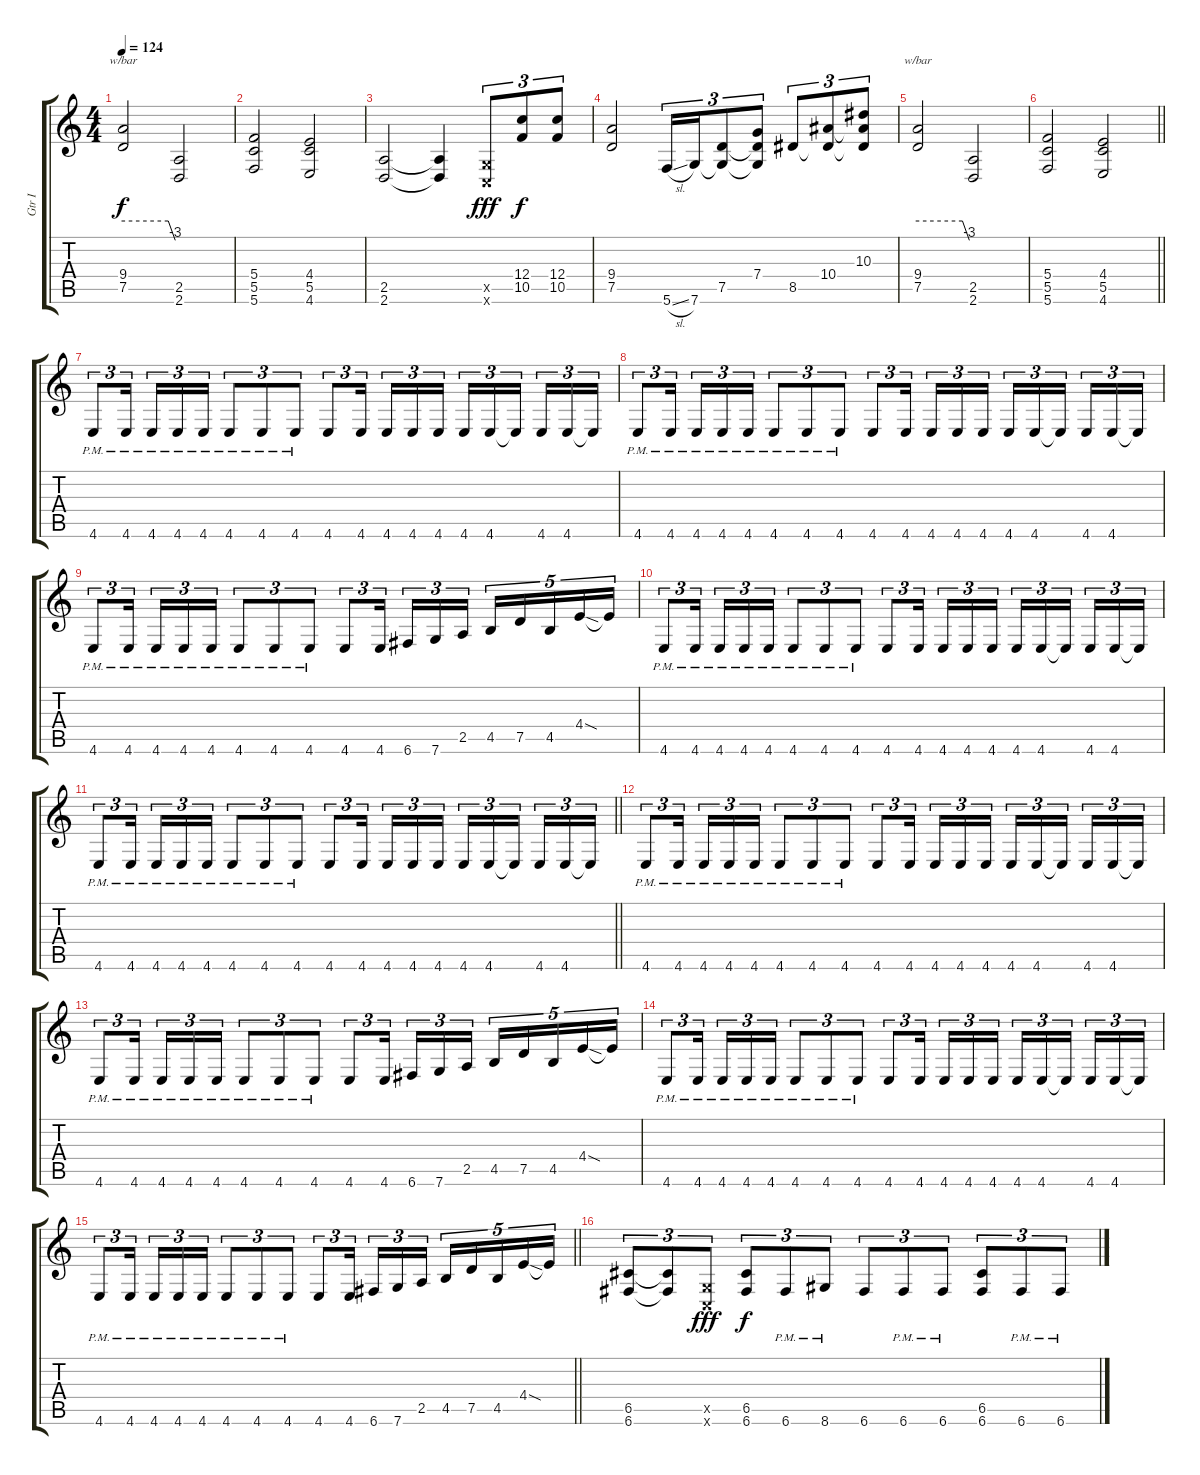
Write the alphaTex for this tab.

\track ("Gtr I" "Gtr I") {instrument overdrivenguitar}
\staff {score tabs}
\tuning (D4 A3 F3 C3 G2 C2) {hide}
\ts (4 4)
\tempo 124
\clef g2
\ks c
(9.4 7.5).2{tbe (custom default 0 0 52 0 60 -12) dy f} (2.5 2.6).2 |
(5.4 5.5 5.6).2 (4.4 5.5 4.6).2 |
(2.5 2.6).2 (2.5{t} 2.6{t}).4 (0.5{x} 0.6{x}).8{tu (3 2) dy fff} (12.4 10.5).8{tu (3 2) dy f} (12.4 10.5).8{tu (3 2)} |
(9.4 7.5).2 5.6{sl}.16{tu (3 2)} 7.6.16{tu (3 2)} (7.5 7.6{t}).8{tu (3 2)} (7.4 7.5{t} 7.6{t}).8{tu (3 2)} 8.5.8{tu (3 2)} (10.4 8.5{t}).8{tu (3 2)} (10.3 10.4{t} 8.5{t}).8{tu (3 2)} |
(9.4 7.5).2{tbe (custom default 0 0 52 0 60 -12)} (2.5 2.6).2 |
\barLineRight lightlight
(5.4 5.5 5.6).2 (4.4 5.5 4.6).2 |
4.6{pm}.8{tu (3 2)} 4.6{pm}.16{tu (3 2) beam splitsecondary} 4.6{pm}.16{tu (3 2)} 4.6{pm}.16{tu (3 2)} 4.6{pm}.16{tu (3 2)} 4.6{pm}.8{tu (3 2)} 4.6{pm}.8{tu (3 2)} 4.6{pm}.8{tu (3 2)} 4.6.8{tu (3 2)} 4.6.16{tu (3 2) beam splitsecondary} 4.6.16{tu (3 2)} 4.6.16{tu (3 2)} 4.6.16{tu (3 2)} 4.6.16{tu (3 2)} 4.6.16{tu (3 2)} 4.6{t}.16{tu (3 2) beam splitsecondary} 4.6.16{tu (3 2)} 4.6.16{tu (3 2)} 4.6{t}.16{tu (3 2)} |
4.6{pm}.8{tu (3 2)} 4.6{pm}.16{tu (3 2) beam splitsecondary} 4.6{pm}.16{tu (3 2)} 4.6{pm}.16{tu (3 2)} 4.6{pm}.16{tu (3 2)} 4.6{pm}.8{tu (3 2)} 4.6{pm}.8{tu (3 2)} 4.6{pm}.8{tu (3 2)} 4.6.8{tu (3 2)} 4.6.16{tu (3 2) beam splitsecondary} 4.6.16{tu (3 2)} 4.6.16{tu (3 2)} 4.6.16{tu (3 2)} 4.6.16{tu (3 2)} 4.6.16{tu (3 2)} 4.6{t}.16{tu (3 2) beam splitsecondary} 4.6.16{tu (3 2)} 4.6.16{tu (3 2)} 4.6{t}.16{tu (3 2)} |
4.6{pm}.8{tu (3 2)} 4.6{pm}.16{tu (3 2) beam splitsecondary} 4.6{pm}.16{tu (3 2)} 4.6{pm}.16{tu (3 2)} 4.6{pm}.16{tu (3 2)} 4.6{pm}.8{tu (3 2)} 4.6{pm}.8{tu (3 2)} 4.6{pm}.8{tu (3 2)} 4.6.8{tu (3 2)} 4.6.16{tu (3 2) beam splitsecondary} 6.6.16{tu (3 2)} 7.6.16{tu (3 2)} 2.5.16{tu (3 2)} 4.5.16{tu (5 4)} 7.5.16{tu (5 4)} 4.5.16{tu (5 4)} 4.4{sod}.16{tu (5 4)} 4.4{t}.16{tu (5 4)} |
4.6{pm}.8{tu (3 2)} 4.6{pm}.16{tu (3 2) beam splitsecondary} 4.6{pm}.16{tu (3 2)} 4.6{pm}.16{tu (3 2)} 4.6{pm}.16{tu (3 2)} 4.6{pm}.8{tu (3 2)} 4.6{pm}.8{tu (3 2)} 4.6{pm}.8{tu (3 2)} 4.6.8{tu (3 2)} 4.6.16{tu (3 2) beam splitsecondary} 4.6.16{tu (3 2)} 4.6.16{tu (3 2)} 4.6.16{tu (3 2)} 4.6.16{tu (3 2)} 4.6.16{tu (3 2)} 4.6{t}.16{tu (3 2) beam splitsecondary} 4.6.16{tu (3 2)} 4.6.16{tu (3 2)} 4.6{t}.16{tu (3 2)} |
\barLineRight lightlight
4.6{pm}.8{tu (3 2)} 4.6{pm}.16{tu (3 2) beam splitsecondary} 4.6{pm}.16{tu (3 2)} 4.6{pm}.16{tu (3 2)} 4.6{pm}.16{tu (3 2)} 4.6{pm}.8{tu (3 2)} 4.6{pm}.8{tu (3 2)} 4.6{pm}.8{tu (3 2)} 4.6.8{tu (3 2)} 4.6.16{tu (3 2) beam splitsecondary} 4.6.16{tu (3 2)} 4.6.16{tu (3 2)} 4.6.16{tu (3 2)} 4.6.16{tu (3 2)} 4.6.16{tu (3 2)} 4.6{t}.16{tu (3 2) beam splitsecondary} 4.6.16{tu (3 2)} 4.6.16{tu (3 2)} 4.6{t}.16{tu (3 2)} |
4.6{pm}.8{tu (3 2)} 4.6{pm}.16{tu (3 2) beam splitsecondary} 4.6{pm}.16{tu (3 2)} 4.6{pm}.16{tu (3 2)} 4.6{pm}.16{tu (3 2)} 4.6{pm}.8{tu (3 2)} 4.6{pm}.8{tu (3 2)} 4.6{pm}.8{tu (3 2)} 4.6.8{tu (3 2)} 4.6.16{tu (3 2) beam splitsecondary} 4.6.16{tu (3 2)} 4.6.16{tu (3 2)} 4.6.16{tu (3 2)} 4.6.16{tu (3 2)} 4.6.16{tu (3 2)} 4.6{t}.16{tu (3 2) beam splitsecondary} 4.6.16{tu (3 2)} 4.6.16{tu (3 2)} 4.6{t}.16{tu (3 2)} |
4.6{pm}.8{tu (3 2)} 4.6{pm}.16{tu (3 2) beam splitsecondary} 4.6{pm}.16{tu (3 2)} 4.6{pm}.16{tu (3 2)} 4.6{pm}.16{tu (3 2)} 4.6{pm}.8{tu (3 2)} 4.6{pm}.8{tu (3 2)} 4.6{pm}.8{tu (3 2)} 4.6.8{tu (3 2)} 4.6.16{tu (3 2) beam splitsecondary} 6.6.16{tu (3 2)} 7.6.16{tu (3 2)} 2.5.16{tu (3 2)} 4.5.16{tu (5 4)} 7.5.16{tu (5 4)} 4.5.16{tu (5 4)} 4.4{sod}.16{tu (5 4)} 4.4{t}.16{tu (5 4)} |
4.6{pm}.8{tu (3 2)} 4.6{pm}.16{tu (3 2) beam splitsecondary} 4.6{pm}.16{tu (3 2)} 4.6{pm}.16{tu (3 2)} 4.6{pm}.16{tu (3 2)} 4.6{pm}.8{tu (3 2)} 4.6{pm}.8{tu (3 2)} 4.6{pm}.8{tu (3 2)} 4.6.8{tu (3 2)} 4.6.16{tu (3 2) beam splitsecondary} 4.6.16{tu (3 2)} 4.6.16{tu (3 2)} 4.6.16{tu (3 2)} 4.6.16{tu (3 2)} 4.6.16{tu (3 2)} 4.6{t}.16{tu (3 2) beam splitsecondary} 4.6.16{tu (3 2)} 4.6.16{tu (3 2)} 4.6{t}.16{tu (3 2)} |
\barLineRight lightlight
4.6{pm}.8{tu (3 2)} 4.6{pm}.16{tu (3 2) beam splitsecondary} 4.6{pm}.16{tu (3 2)} 4.6{pm}.16{tu (3 2)} 4.6{pm}.16{tu (3 2)} 4.6{pm}.8{tu (3 2)} 4.6{pm}.8{tu (3 2)} 4.6{pm}.8{tu (3 2)} 4.6.8{tu (3 2)} 4.6.16{tu (3 2) beam splitsecondary} 6.6.16{tu (3 2)} 7.6.16{tu (3 2)} 2.5.16{tu (3 2)} 4.5.16{tu (5 4)} 7.5.16{tu (5 4)} 4.5.16{tu (5 4)} 4.4{sod}.16{tu (5 4)} 4.4{t}.16{tu (5 4)} |
(6.5 6.6).8{tu (3 2)} (6.5{t} 6.6{t}).8{tu (3 2)} (0.5{x} 0.6{x}).8{tu (3 2) dy fff} (6.5 6.6).8{tu (3 2) dy f} 6.6{pm}.8{tu (3 2)} 8.6{pm}.8{tu (3 2)} 6.6.8{tu (3 2)} 6.6{pm}.8{tu (3 2)} 6.6{pm}.8{tu (3 2)} (6.5 6.6).8{tu (3 2)} 6.6{pm}.8{tu (3 2)} 6.6{pm}.8{tu (3 2)}
